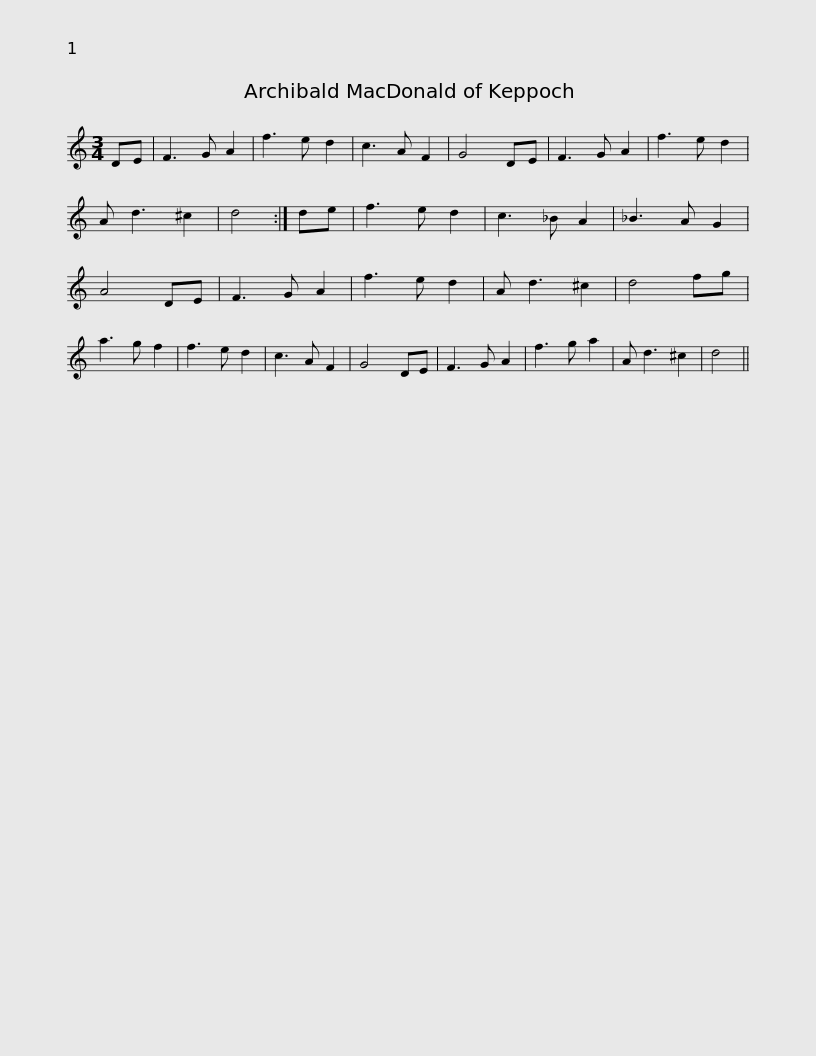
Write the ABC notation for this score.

X:1
L:1/8
M:3/4
I:linebreak $
K:C
V:1 treble
V:1
 DE | F3 G A2 | f3 e d2 | c3 A F2 | G4 DE | %5
 F3 G A2 | f3 e d2 | A d3 ^c2 | d4 :| de | %10
 f3 e d2 | c3 _B A2 |$ _B3 A G2 | A4 DE | F3 G A2 | %15
 f3 e d2 | A d3 ^c2 | d4 fg | a3 g f2 | f3 e d2 | %20
 c3 A F2 | G4 DE | F3 G A2 |$ f3 g a2 | A d3 ^c2 | %25
 d4 || %26
